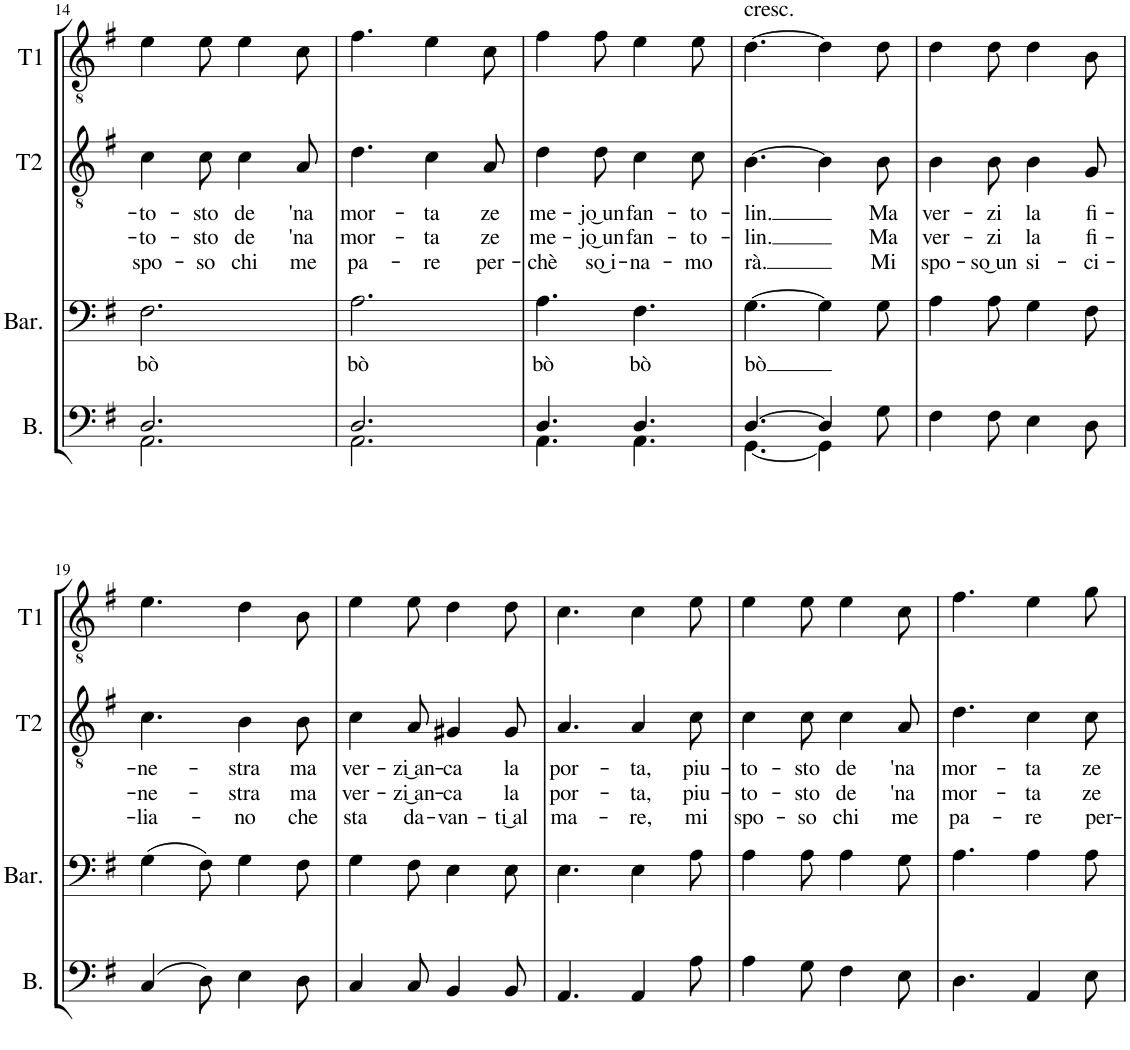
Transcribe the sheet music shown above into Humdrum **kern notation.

**kern	**kern	**text	**kern	**text	**text	**text	**kern
*part4	*part3	*part3	*part2	*part2	*part2	*part2	*part1
*staff4	*staff3	*staff3	*staff2	*staff2	*staff2	*staff2	*staff1
*I"Basso	*I"Baritono	*	*I"Tenore II	*	*	*	*I"Tenore I
*I'B.	*I'Bar.	*	*I'T2	*	*	*	*I'T1
!!LO:PB:g=z
*clefF4	*clefF4	*	*clefGv2	*	*	*	*clefGv2
*k[f#]	*k[f#]	*	*k[f#]	*	*	*	*k[f#]
*M6/8	*M6/8	*	*M6/8	*	*	*	*M6/8
=14	=14	=14	=14	=14	=14	=14	=14
*^	*	*	*	*	*	*	*
!	!	!	!LO:LY:b	!	!LO:LY:b	!LO:LY:b	!LO:LY:b	!
2.D/	2.AA\	2.F#\	bò	4c\	-to-	-to-	spo-	4e\
!	!	!	!	!	!LO:LY:b	!LO:LY:b	!LO:LY:b	!
.	.	.	.	8c\	-sto	-sto	-so	8e\
!	!	!	!	!	!LO:LY:b	!LO:LY:b	!LO:LY:b	!
.	.	.	.	4c\	de	de	chi	4e\
!	!	!	!	!	!LO:LY:b	!LO:LY:b	!LO:LY:b	!
.	.	.	.	8A/	'na	'na	me	8c\
=15	=15	=15	=15	=15	=15	=15	=15	=15
!	!	!	!LO:LY:b	!	!LO:LY:b	!LO:LY:b	!LO:LY:b	!
2.D/	2.AA\	2.A\	bò	4.d\	mor-	mor-	pa-	4.f#\
!	!	!	!	!	!LO:LY:b	!LO:LY:b	!LO:LY:b	!
.	.	.	.	4c\	-ta	-ta	-re	4e\
!	!	!	!	!	!LO:LY:b	!LO:LY:b	!LO:LY:b	!
.	.	.	.	8A/	ze	ze	per-	8c\
=16	=16	=16	=16	=16	=16	=16	=16	=16
!	!	!	!LO:LY:b	!	!LO:LY:b	!LO:LY:b	!LO:LY:b	!
4.D/	4.AA\	4.A\	bò	4d\	me-	me-	-chè	4f#\
!	!	!	!	!	!LO:LY:b	!LO:LY:b	!LO:LY:b	!
.	.	.	.	8d\	-jo͜ un	-jo͜ un	so͜ i-	8f#\
!	!	!	!LO:LY:b	!	!LO:LY:b	!LO:LY:b	!LO:LY:b	!
4.D/	4.AA\	4.F#\	bò	4c\	fan-	fan-	-na-	4e\
!	!	!	!	!	!LO:LY:b	!LO:LY:b	!LO:LY:b	!
.	.	.	.	8c\	-to-	-to-	-mo	8e\
=17	=17	=17	=17	=17	=17	=17	=17	=17
!	!	!	!	!	!	!	!	!LO:TX:a:t=cresc.
!	!	!	!LO:LY:b	!	!LO:LY:b	!LO:LY:b	!LO:LY:b	!
[4.D/	[4.GG\	[4.G\	bò	[4.B\	-lin.	-lin.	rà.	[4.d\
4D/]	4GG\]	4G\]	.	4B\]	.	.	.	4d\]
!	!	!	!	!	!LO:LY:b	!LO:LY:b	!LO:LY:b	!
8G\	8ryy	8G\	.	8B\	Ma	Ma	Mi	8d\
=18	=18	=18	=18	=18	=18	=18	=18	=18
!	!	!	!	!	!LO:LY:b	!LO:LY:b	!LO:LY:b	!
*v	*v	*	*	*	*	*	*	*
4F#\	4A\	.	4B\	ver-	ver-	spo-	4d\
!	!	!	!	!LO:LY:b	!LO:LY:b	!LO:LY:b	!
8F#\	8A\	.	8B\	-zi	-zi	-so͜ un	8d\
!	!	!	!	!LO:LY:b	!LO:LY:b	!LO:LY:b	!
4E\	4G\	.	4B\	la	la	si-	4d\
!	!	!	!	!LO:LY:b	!LO:LY:b	!LO:LY:b	!
8D\	8F#\	.	8G/	fi-	fi-	-ci-	8B\
!!LO:LB:g=z
=19	=19	=19	=19	=19	=19	=19	=19
!	!	!	!	!LO:LY:b	!LO:LY:b	!LO:LY:b	!
(4C/	(4G\	.	4.c\	-ne-	-ne-	-lia-	4.e\
8D\)	8F#\)	.	.	.	.	.	.
!	!	!	!	!LO:LY:b	!LO:LY:b	!LO:LY:b	!
4E\	4G\	.	4B\	-stra	-stra	-no	4d\
!	!	!	!	!LO:LY:b	!LO:LY:b	!LO:LY:b	!
8D\	8F#\	.	8B\	ma	ma	che	8B\
=20	=20	=20	=20	=20	=20	=20	=20
!	!	!	!	!LO:LY:b	!LO:LY:b	!LO:LY:b	!
4C/	4G\	.	4c\	ver-	ver-	sta	4e\
!	!	!	!	!LO:LY:b	!LO:LY:b	!LO:LY:b	!
8C/	8F#\	.	8A/	-zi͜ an-	-zi͜ an-	da-	8e\
!	!	!	!	!LO:LY:b	!LO:LY:b	!LO:LY:b	!
4BB/	4E\	.	4G#X/	-ca	-ca	-van-	4d\
!	!	!	!	!LO:LY:b	!LO:LY:b	!LO:LY:b	!
8BB/	8E\	.	8G#/	la	la	-ti͜ al	8d\
=21	=21	=21	=21	=21	=21	=21	=21
!	!	!	!	!LO:LY:b	!LO:LY:b	!LO:LY:b	!
4.AA/	4.E\	.	4.A/	por-	por-	ma-	4.c\
!	!	!	!	!LO:LY:b	!LO:LY:b	!LO:LY:b	!
4AA/	4E\	.	4A/	-ta,	-ta,	-re,	4c\
!	!	!	!	!LO:LY:b	!LO:LY:b	!LO:LY:b	!
8A\	8A\	.	8c\	piu-	piu-	mi	8e\
=22	=22	=22	=22	=22	=22	=22	=22
!	!	!	!	!LO:LY:b	!LO:LY:b	!LO:LY:b	!
4A\	4A\	.	4c\	-to-	-to-	spo-	4e\
!	!	!	!	!LO:LY:b	!LO:LY:b	!LO:LY:b	!
8G\	8A\	.	8c\	-sto	-sto	-so	8e\
!	!	!	!	!LO:LY:b	!LO:LY:b	!LO:LY:b	!
4F#\	4A\	.	4c\	de	de	chi	4e\
!	!	!	!	!LO:LY:b	!LO:LY:b	!LO:LY:b	!
8E\	8G\	.	8A/	'na	'na	me	8c\
=23	=23	=23	=23	=23	=23	=23	=23
!	!	!	!	!LO:LY:b	!LO:LY:b	!LO:LY:b	!
4.D\	4.A\	.	4.d\	mor-	mor-	pa-	4.f#\
!	!	!	!	!LO:LY:b	!LO:LY:b	!LO:LY:b	!
4AA/	4A\	.	4c\	-ta	-ta	-re	4e\
!	!	!	!	!LO:LY:b	!LO:LY:b	!LO:LY:b	!
8E\	8A\	.	8c\	ze	ze	per-	8g\
=	=	=	=	=	=	=	=
*-	*-	*-	*-	*-	*-	*-	*-
